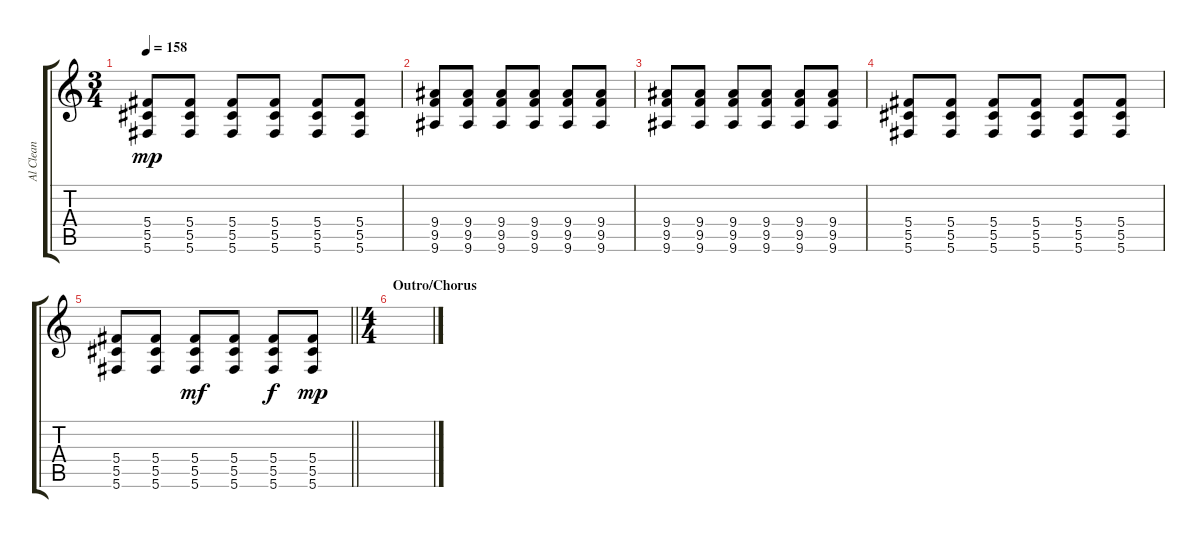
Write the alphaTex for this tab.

\track ("Al Clean" "Al Clean") {instrument electricguitarjazz}
\staff {score tabs}
\tuning (Eb4 Bb3 Gb3 Db3 Ab2 Db2) {hide}
\ts (3 4)
\tempo 158
\clef g2
\ks c
(5.4 5.5 5.6).8{dy mp} (5.4 5.5 5.6).8 (5.4 5.5 5.6).8 (5.4 5.5 5.6).8 (5.4 5.5 5.6).8 (5.4 5.5 5.6).8 |
(9.4 9.5 9.6).8 (9.4 9.5 9.6).8 (9.4 9.5 9.6).8 (9.4 9.5 9.6).8 (9.4 9.5 9.6).8 (9.4 9.5 9.6).8 |
(9.4 9.5 9.6).8 (9.4 9.5 9.6).8 (9.4 9.5 9.6).8 (9.4 9.5 9.6).8 (9.4 9.5 9.6).8 (9.4 9.5 9.6).8 |
(5.4 5.5 5.6).8 (5.4 5.5 5.6).8 (5.4 5.5 5.6).8 (5.4 5.5 5.6).8 (5.4 5.5 5.6).8 (5.4 5.5 5.6).8 |
\barLineRight lightlight
(5.4 5.5 5.6).8 (5.4 5.5 5.6).8 (5.4 5.5 5.6).8{dy mf} (5.4 5.5 5.6).8 (5.4 5.5 5.6).8{dy f} (5.4 5.5 5.6).8{dy mp} |
\ts (4 4)
\section ("" "Outro/Chorus")
